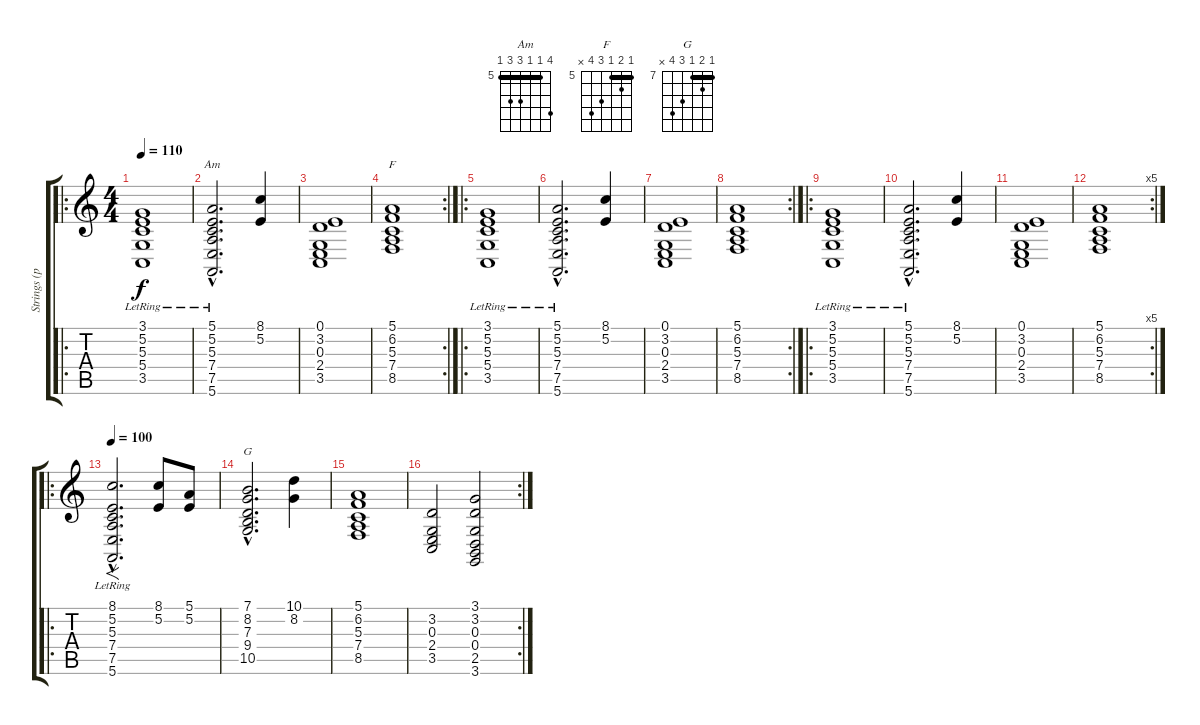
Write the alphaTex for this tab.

\track ("Strings (pad/key)" "Strings (p") {instrument stringensemble1}
\staff {score tabs}
\tuning (E4 B3 G3 D3 A2 E2) {hide}
\chord ("Am" 8 5 5 7 7 5) {firstfret 5 barre 5}
\chord ("F" 5 6 5 7 8 x) {firstfret 5 barre 5}
\chord ("G" 7 8 7 9 10 x) {firstfret 7 barre 7}
\ro
\ts (4 4)
\tempo 110
\clef g2
\ks c
(3.1{lr} 5.2{lr} 5.3{lr} 5.4{lr} 3.5{lr}).1{dy f instrument stringensemble1} |
(5.1{hac} 5.2{hac} 5.3{hac lr} 7.4{hac lr} 7.5{hac lr} 5.6{hac lr}).2{d ch "Am"} (8.1 5.2).4 |
(0.1 3.2 0.3 2.4 3.5).1 |
\rc 2
(5.1 6.2 5.3 7.4 8.5).1{ch "F"} |
\ro
(3.1{lr} 5.2{lr} 5.3{lr} 5.4{lr} 3.5{lr}).1 |
(5.1{hac} 5.2{hac} 5.3{hac lr} 7.4{hac lr} 7.5{hac lr} 5.6{hac lr}).2{d} (8.1 5.2).4 |
(0.1 3.2 0.3 2.4 3.5).1 |
\rc 2
(5.1 6.2 5.3 7.4 8.5).1 |
\ro
(3.1{lr} 5.2{lr} 5.3{lr} 5.4{lr} 3.5{lr}).1 |
(5.1{hac} 5.2{hac} 5.3{hac lr} 7.4{hac lr} 7.5{hac lr} 5.6{hac lr}).2{d} (8.1 5.2).4 |
(0.1 3.2 0.3 2.4 3.5).1 |
\rc 5
(5.1 6.2 5.3 7.4 8.5).1 |
\ro
\tempo 100
(8.1{hac} 5.2{hac} 5.3{hac lr} 7.4{hac lr} 7.5{hac lr} 5.6{hac lr}).2{f d volume 12} (8.1 5.2).8 (5.1 5.2).8{volume 6} |
(7.1{hac} 8.2{hac} 7.3{hac} 9.4{hac} 10.5{hac}).2{d ch "G" volume 12} (10.1 8.2).4 |
(5.1 6.2 5.3 7.4 8.5).1 |
\rc 2
(3.2 0.3 2.4 3.5).2 (3.1 3.2 0.3 0.4 2.5 3.6).2
